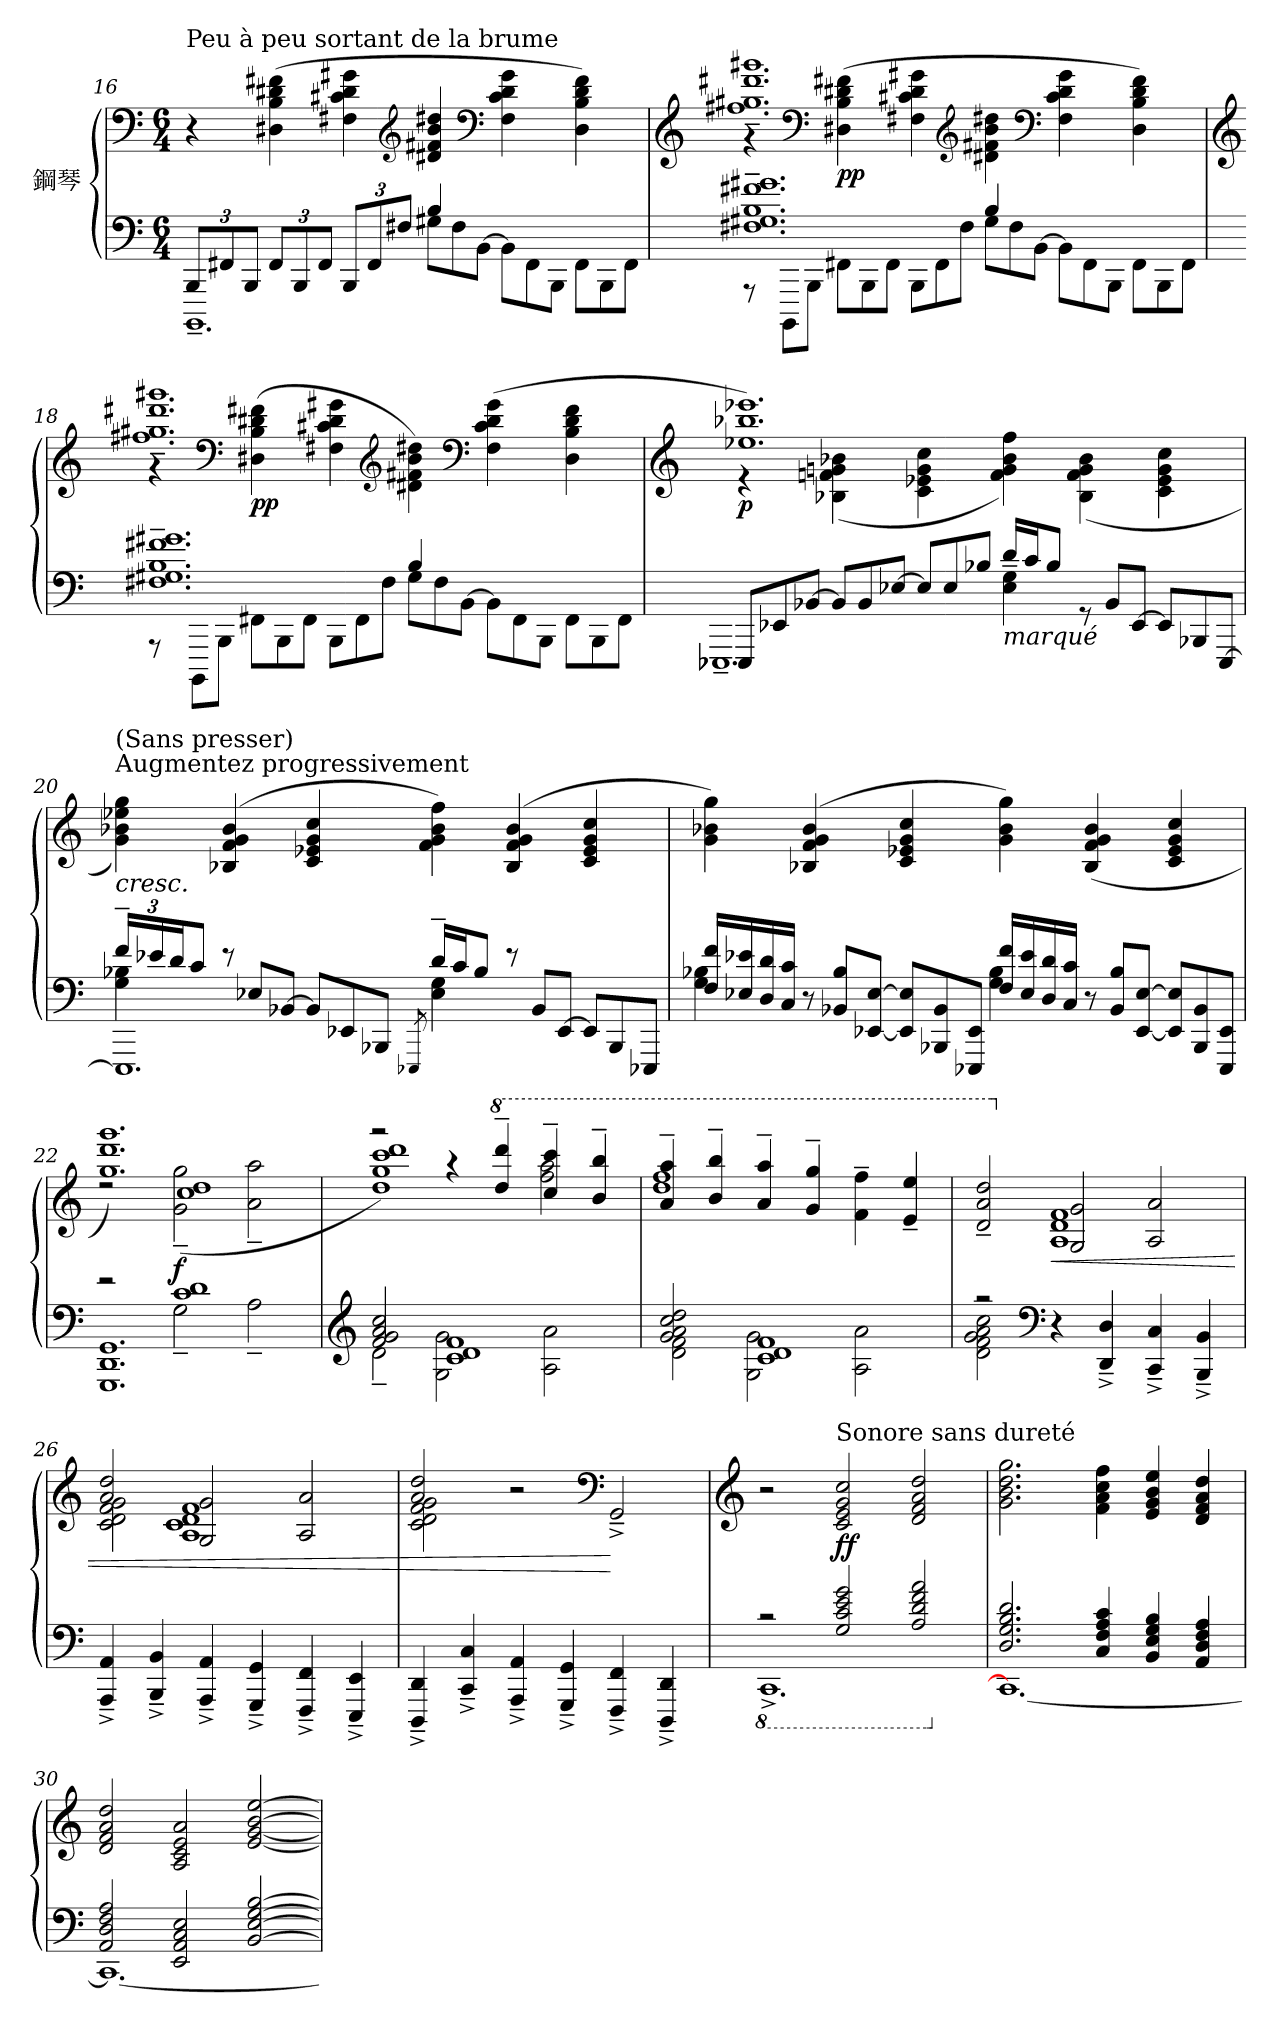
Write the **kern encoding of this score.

**kern	**kern	**dynam
*part1	*part1	*part1
*staff2	*staff1	*staff1/2
*I"鋼琴	*	*
!!LO:LB:g=z
*clefF4	*clefF4	*
*k[]	*k[]	*
*M6/4	*M6/4	*
*Xbrackettup	*	*
=16	=16	=16
*^	*	*
*	*^	*	*
!	!	!	!LO:TX:a:t=Peu à peu sortant de la brume	!
!	!	!	!	!LO:DY:b
!	!	!	!	!LO:DY:n=1:b
12BBB/L	1.BBBB~	2.ryy	4r	other-dynamics pp
12FF#X/	.	.	.	.
12BBB/J	.	.	.	.
12FF#/L	.	.	(>4D#X\ 4B\ 4d#X\ 4f#X\	.
12BBB/	.	.	.	.
12FF#/J	.	.	.	.
12BBB/L	.	.	4F#X\ 4c#X\ 4d#\ 4g#X\	.
12FF#/	.	.	.	.
12F#X/J	.	.	.	.
*	*	*	*clefG2	*
*Xtuplet	*	*	*	*
12G#X\L	.	4B/	4d#X/ 4f#X/ 4b/ 4dd#X/	.
12F#\	.	.	.	.
[12BB\J	.	.	.	.
*	*	*	*clefF4	*
12BB\L]	.	2ryy	4F#\ 4c#\ 4d#\ 4g#\	.
12FF#\	.	.	.	.
12BBB\J	.	.	.	.
12FF#\L	.	.	4D#\ 4B\ 4d#\ 4f#\)	.
12BBB\	.	.	.	.
12FF#\J	.	.	.	.
=17	=17	=17	=17	=17
*	*	*	*clefG2	*
*	*	*	*^	*
!	!	!	!	!	!LO:DY:b
!	!	!	!	!	!LO:DY:n=1:b
12rAAA	2.ryy	1.F#X~ 1.G#X~ 1.B~ 1.f#X~ 1.g#X~	4rg	1.ff#X~ 1.gg#X~ 1.ddd#X~ 1.ggg#X~	p other-dynamics
12BBBB\L	.	.	.	.	.
12BBB\J	.	.	.	.	.
*	*	*	*clefF4	*	*
!	!	!	!	!	!LO:DY:n=2:b
12FF#X\L	.	.	(<4D#X\ 4B\ 4d#X\ 4f#X\	.	pp
12BBB\	.	.	.	.	.
12FF#\J	.	.	.	.	.
12BBB\L	.	.	4F#X\ 4c#X\ 4d#\ 4g#X\	.	.
12FF#\	.	.	.	.	.
12F#\J	.	.	.	.	.
*	*	*	*clefG2	*	*
12G#\L	4B/	.	4d#X\ 4f#X\ 4b\ 4dd#X\	.	.
12F#\	.	.	.	.	.
[12BB\J	.	.	.	.	.
*	*	*	*clefF4	*	*
12BB\L]	2ryy	.	4F#\ 4c#\ 4d#\ 4g#\	.	.
12FF#\	.	.	.	.	.
12BBB\J	.	.	.	.	.
12FF#\L	.	.	4D#\ 4B\ 4d#\ 4f#\)	.	.
12BBB\	.	.	.	.	.
12FF#\J	.	.	.	.	.
!!LO:LB:g=z	!!
=18	=18	=18	=18	=18	=18
*	*	*	*clefG2	*	*
!	!	!	!	!	!LO:DY:b
!	!	!	!	!	!LO:DY:n=1:b
12rAAA	2.ryy	1.F#X~ 1.G#X~ 1.B~ 1.f#X~ 1.g#X~	4rg	1.ff#X~ 1.gg#X~ 1.ddd#X~ 1.ggg#X~	p other-dynamics
12BBBB\L	.	.	.	.	.
12BBB\J	.	.	.	.	.
*	*	*	*clefF4	*	*
!	!	!	!	!	!LO:DY:n=2:b
12FF#X\L	.	.	(<4D#X\ 4B\ 4d#X\ 4f#X\	.	pp
12BBB\	.	.	.	.	.
12FF#\J	.	.	.	.	.
12BBB\L	.	.	4F#X\ 4c#X\ 4d#\ 4g#X\	.	.
12FF#\	.	.	.	.	.
12F#\J	.	.	.	.	.
*	*	*	*clefG2	*	*
12G#\L	4B/	.	4d#X\ 4f#X\ 4b\ 4dd#X\)	.	.
12F#\	.	.	.	.	.
[12BB\J	.	.	.	.	.
*	*	*	*clefF4	*	*
12BB\L]	2ryy	.	(>4F#\ 4c#\ 4d#\ 4g#\	.	.
12FF#\	.	.	.	.	.
12BBB\J	.	.	.	.	.
12FF#\L	.	.	4D#\ 4B\ 4d#\ 4f#\	.	.
12BBB\	.	.	.	.	.
12FF#\J	.	.	.	.	.
=19	=19	=19	=19	=19	=19
*	*	*	*clefG2	*	*
!	!	!	!	!	!LO:DY:b
12EEE-X/L	1.EEE-~	2.ryy	1.ee-X 1.bb-X 1.eee-X)	4r	p
12EE-X/	.	.	.	.	.
[12BB-X/J	.	.	.	.	.
12BB-/L]	.	.	.	(<4B-X\ 4fn\ 4gn\ 4b-X\	.
12BB-/	.	.	.	.	.
[12E-X/J	.	.	.	.	.
12E-/L]	.	.	.	4c\ 4e-X\ 4g\ 4cc\	.
12E-/	.	.	.	.	.
12B-X/J	.	.	.	.	.
!LO:TX:b:i:t=marqué	!	!	!	!	!
16d/LL	.	4E-\~ 4G\~	.	4f\ 4g\ 4b-\ 4ff\)	.
16c/J	.	.	.	.	.
8B-/J	.	.	.	.	.
12rGG	.	2ryy	.	(<4B-\ 4f\ 4g\ 4b-\	.
12BB-/L	.	.	.	.	.
[12EE-/J	.	.	.	.	.
12EE-/L]	.	.	.	4c\ 4e-\ 4g\ 4cc\	.
12BBB-X/	.	.	.	.	.
[12EEE-/J	.	.	.	.	.
*	*	*	*v	*v	*
!!LO:PB:g=z
=20	=20	=20	=20	=20
*tuplet	*	*	*	*
*	*	*	*MM64	*
!	!	!	!LO:TX:a:t=Augmentez progressivement	!
!	!	!	!LO:TX:a:t=(Sans presser)	!
!	!	!	!LO:TX:b:i:t=cresc.	!
24f~/LL	4G\ 4B-X\	1.EEE-i]	4g\ 4b-X\ 4ee-X\ 4gg\)	.
24e-X/	.	.	.	.
24d/J	.	.	.	.
8c/J	.	.	.	.
*Xtuplet	*	*	*	*
12r	2ryy	.	(>4B-X/ 4f/ 4g/ 4b-/	.
12E-X/L	.	.	.	.
[12BB-X/J	.	.	.	.
*	*	*	*MM68	*
12BB-/L]	.	.	4c/ 4e-X/ 4g/ 4cc/	.
12EE-X/	.	.	.	.
12BBB-X/J	.	.	.	.
8qEEE-X/	.	.	.	.
16d~/LL	(>4E-\ 4G\	.	4f\ 4g\ 4b-\ 4ff\)	.
16c/J	.	.	.	.
8B-/J	.	.	.	.
*	*	*	*MM72	*
12r	2ryy	.	(>4B-/ 4f/ 4g/ 4b-/	.
12BB-/L	.	.	.	.
[12EE-/J	.	.	.	.
12EE-/L]	.	.	4c/ 4e-/ 4g/ 4cc/	.
12BBB-/	.	.	.	.
12EEE-/J	.	.	.	.
*v	*v	*v	*	*
=21	=21	=21
*	*MM76	*
*^	*	*
16F/ 16f/LL	4G\ 4B-X\	4g\ 4b-X\ 4gg\)	.
16E-X/ 16e-X/	.	.	.
16D/ 16d/	.	.	.
16C/ 16c/JJ	.	.	.
*	*	*MM80	*
12r	2ryy	(>4B-X/ 4f/ 4g/ 4b-/	.
12BB-X/ 12B-/L	.	.	.
[12EE-X/ [12E-/J	.	.	.
12EE-/] 12E-/]L	.	4c/ 4e-X/ 4g/ 4cc/	.
12BBB-X/ 12BB-/	.	.	.
12EEE-X/ 12EE-/J	.	.	.
16F/ 16f/LL	4G\ 4B-\	4g\ 4b-\ 4gg\)	.
16E-/ 16e-/	.	.	.
16D/ 16d/	.	.	.
16C/ 16c/JJ	.	.	.
*	*	*MM68	*
12r	2ryy	(>4B-/ 4f/ 4g/ 4b-/	.
12BB-/ 12B-/L	.	.	.
[12EE-/ [12E-/J	.	.	.
*	*	*MM56	*
12EE-/] 12E-/]L	.	4c/ 4e-/ 4g/ 4cc/	.
12BBB-/ 12BB-/	.	.	.
12EEE-/ 12EE-/J	.	.	.
*v	*v	*	*
!!LO:LB:g=z
=22	=22	=22
*	*MM112	*
*^	*^	*
*	*^	*	*^	*
1.GGG 1.DD 1.GG	2re	2ryy	1.gg 1.ddd 1.ggg)	2rdd	2ryy	.
!	!	!	!	!	!	!LO:DY:b
.	2G~\	1c 1d	.	(<2g\~ 2gg\~	1cc 1dd	f
.	2A~\	.	.	2a\~ 2aa\~	.	.
*v	*v	*v	*	*	*	*
=23	=23	=23	=23	=23
*clefG2	*	*	*	*
*^	*	*	*	*
2f/ 2g/ 2a/ 2cc/	2d~\	2rggg	1ryy	1dd 1gg 1ccc 1ddd)	.
1c 1d 1f	2G\ 2g\	4raa	.	.	.
*	*	*8va	*	*	*
.	.	4ddd/~ 4dddd/~	.	.	.
.	2A\ 2a\	4ccc/~ 4cccc/~	2fff\ 2aaa\	2ryy	.
.	.	4bb/~ 4bbb/~	.	.	.
*	*	*	*v	*v	*
=24	=24	=24	=24	=24
2g/ 2a/ 2cc/ 2dd/	2d\ 2f\	4aa/~ 4aaa/~	1ddd 1fff	.
.	.	4bb/~ 4bbb/~	.	.
1c 1d 1f	2G\ 2g\	4aa/~ 4aaa/~	.	.
.	.	4gg/~ 4ggg/~	.	.
.	2A\ 2a\	4ff\~ 4fff\~	2ryy	.
.	.	4ee/~ 4eee/~	.	.
*v	*v	*	*	*
!!LO:LB:g=z	!!
=25	=25	=25	=25
2d\ 2f\ 2g\ 2a\ 2cc\	2rD	2dd/~ 2aa/~ 2ddd/~)	.
*clefF4	*	*	*
*	*X8va	*	*
!	!	!	!LO:HP:b
!	!	!	!LO:DY:n=1:b
!	!	!	!LO:DY:n=2:b
4r	1A 1d 1f	2G/ 2g/	< other-dynamics f
4DD/~^ 4D/~^	.	.	.
4CC/~^ 4C/~^	.	2A/ 2a/	.
4BBB/~^ 4BB/~^	.	.	.
=26	=26	=26	=26
4AAA/~^ 4AA/~^	2a/ 2dd/	2c\ 2d\ 2f\ 2g\	.
4BBB/~^ 4BB/~^	.	.	.
4AAA/~^ 4AA/~^	2G/ 2g/	1A 1c 1d 1f	.
4GGG/~^ 4GG/~^	.	.	.
4FFF/~^ 4FF/~^	2A/ 2a/	.	.
4EEE/~^ 4EE/~^	.	.	.
=27	=27	=27	=27
*	*MM108	*	*
4DDD/~^ 4DD/~^	2a/ 2dd/	2c\ 2d\ 2f\ 2g\	.
4CC/~^ 4C/~^	.	.	.
*	*MM104	*	*
4AAA/~^ 4AA/~^	2r	1ryy	.
4GGG/~^ 4GG/~^	.	.	.
*	*clefF4	*	*
*	*MM100	*	*
!	!	!	!LO:DY:n=1:b
4FFF/~^ 4FF/~^	2GG~^/	.	[ other-dynamics
*	*MM88	*	*
4DDD/~^ 4DD/~^	.	.	.
*	*v	*v	*
!!LO:LB:g=z
=28	=28	=28
*	*clefG2	*
*8ba	*	*
*^	*	*
2rBB	[1.CCC^ 1.CCyy^	2r	.
*	*	*MM112	*
!	!	!LO:TX:a:t=Sonore sans dureté	!
!	!	!	!LO:DY:b
2GG/ 2C/ 2E/ 2G/	.	2c/ 2e/ 2g/ 2cc/	ff
2AA/ 2D/ 2F/ 2A/	.	2d/ 2f/ 2a/ 2dd/	.
=29	=29	=29	=29
*X8ba	*	*	*
2.D/ 2.G/ 2.B/ 2.d/	1.CC_	2.g\ 2.b\ 2.dd\ 2.gg\	.
4C/ 4F/ 4A/ 4c/	.	4f\ 4a\ 4cc\ 4ff\	.
4BB/ 4E/ 4G/ 4B/	.	4e/ 4g/ 4b/ 4ee/	.
4AA/ 4D/ 4F/ 4A/	.	4d/ 4f/ 4a/ 4dd/	.
=30	=30	=30	=30
2AA/ 2D/ 2F/ 2A/	1.CC_	2d/ 2f/ 2a/ 2dd/	.
2EE/ 2AA/ 2C/ 2E/	.	2A/ 2c/ 2e/ 2a/	.
[2BB/ [2E/ [2G/ [2B/	.	[2e/ [2g/ [2b/ [2ee/	.
*v	*v	*	*
=	=	=
*-	*-	*-
